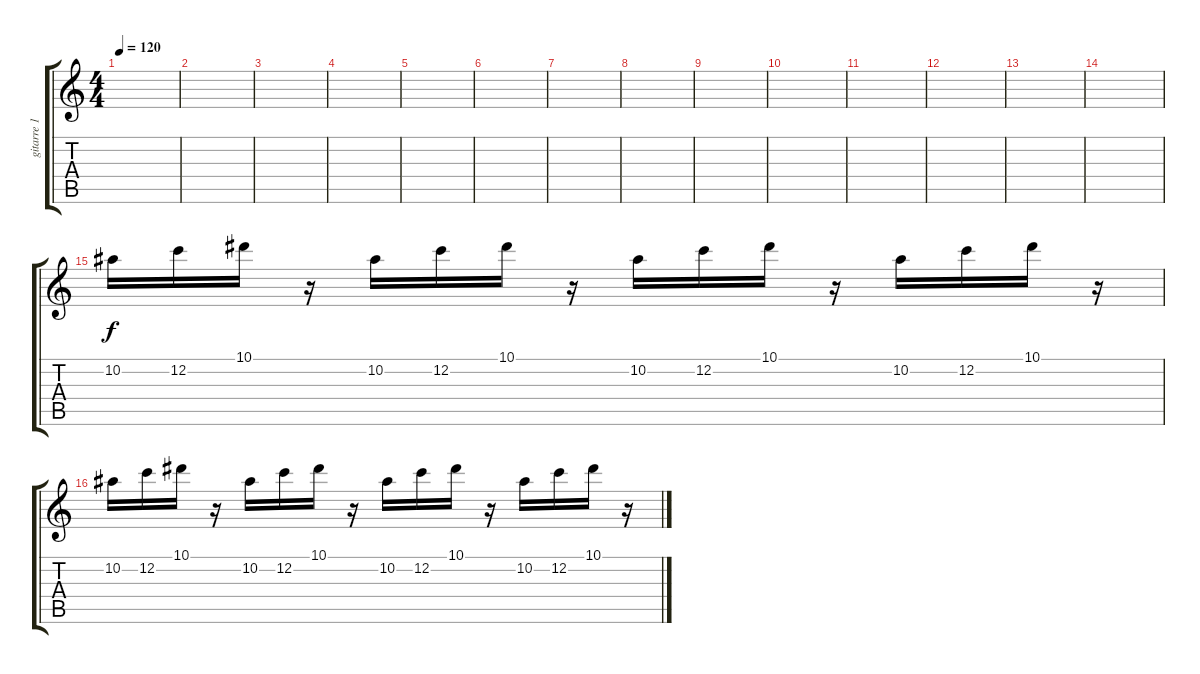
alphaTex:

\track ("gitarre 1" "gitarre 1") {instrument acousticguitarsteel}
\staff {score tabs}
\tuning (F4 C4 Ab3 Eb3 Bb2 F2) {hide}
\ts (4 4)
\tempo 120
\clef g2
\ks c
|
|
|
|
|
|
|
|
|
|
|
|
|
|
10.2.16 12.2.16 10.1.16 r.16 10.2.16 12.2.16 10.1.16 r.16 10.2.16 12.2.16 10.1.16 r.16 10.2.16 12.2.16 10.1.16 r.16 |
10.2.16 12.2.16 10.1.16 r.16 10.2.16 12.2.16 10.1.16 r.16 10.2.16 12.2.16 10.1.16 r.16 10.2.16 12.2.16 10.1.16 r.16
